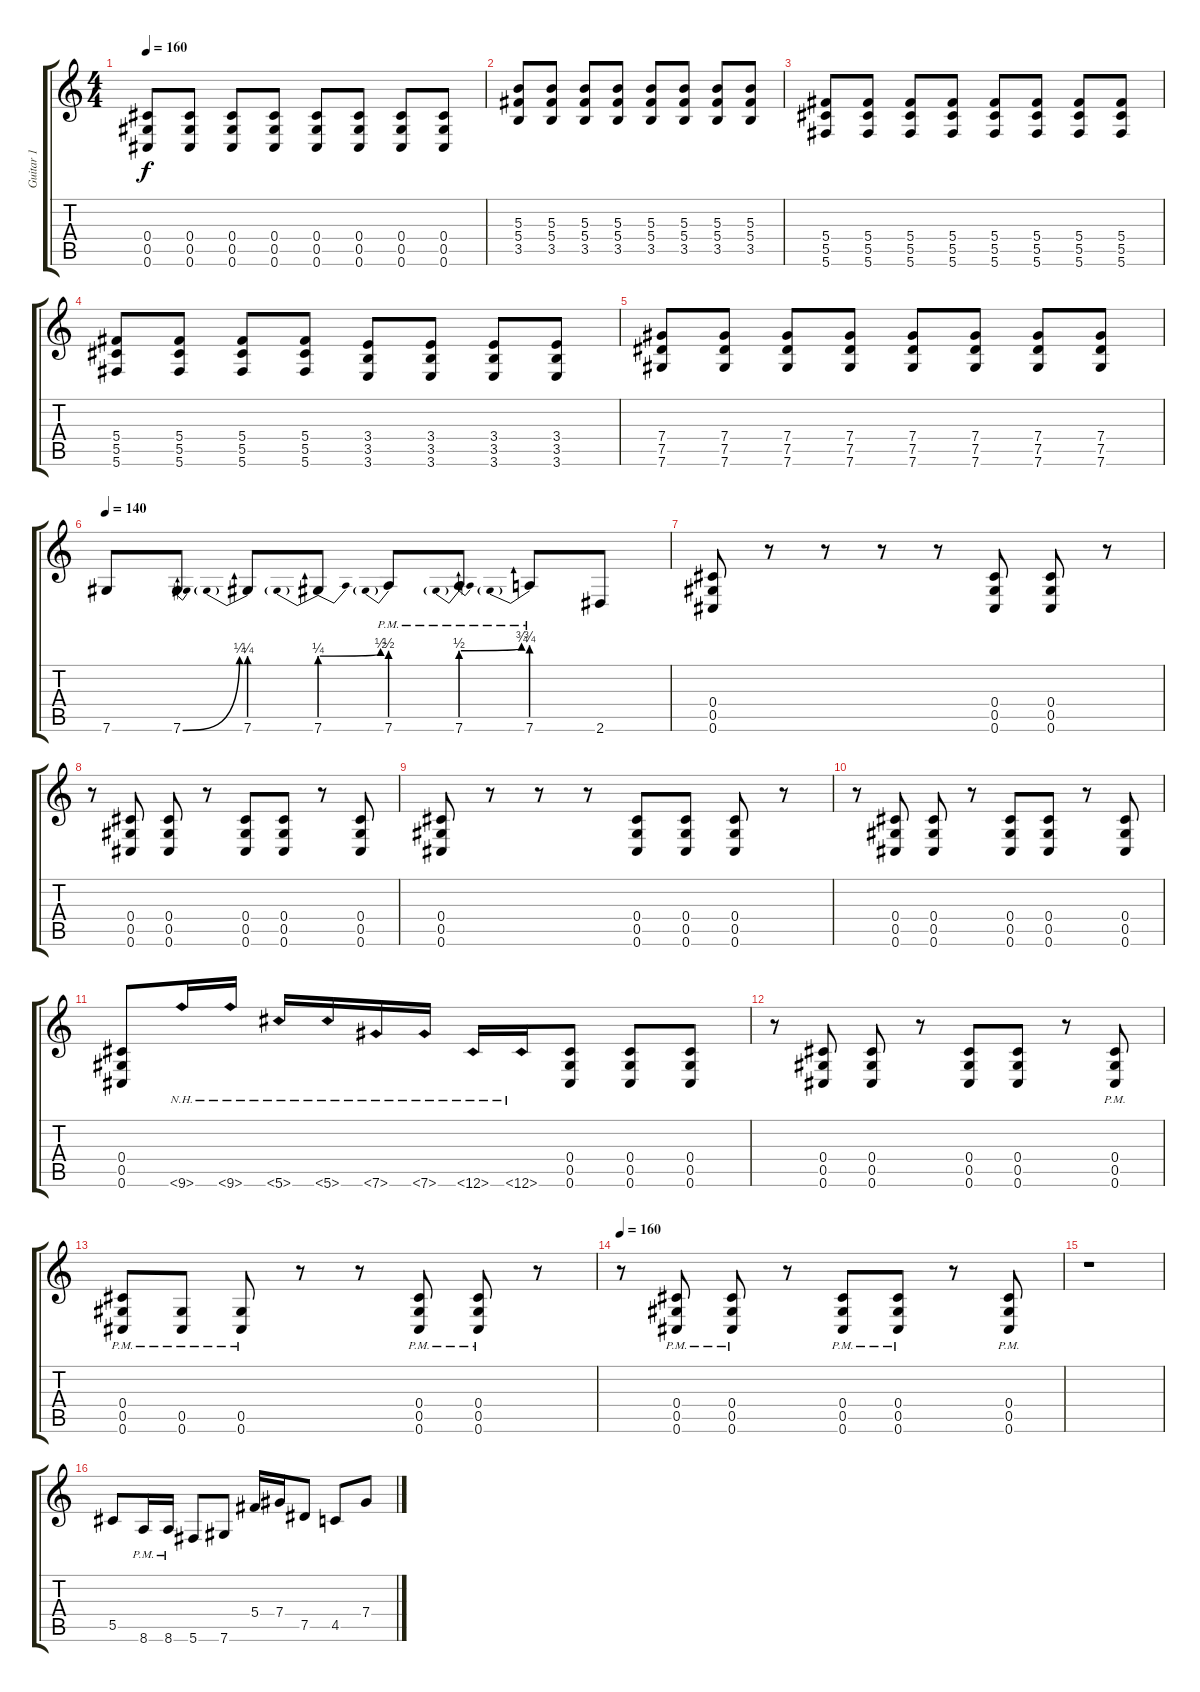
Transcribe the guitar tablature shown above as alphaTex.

\track ("Guitar 1" "Guitar 1") {instrument distortionguitar}
\staff {score tabs}
\tuning (Eb4 Bb3 Gb3 Db3 Ab2 Db2) {hide}
\ts (4 4)
\tempo 160
\clef g2
\ks c
(0.4 0.5 0.6).8{dy f} (0.4 0.5 0.6).8 (0.4 0.5 0.6).8 (0.4 0.5 0.6).8 (0.4 0.5 0.6).8 (0.4 0.5 0.6).8 (0.4 0.5 0.6).8 (0.4 0.5 0.6).8 |
(5.3 5.4 3.5).8 (5.3 5.4 3.5).8 (5.3 5.4 3.5).8 (5.3 5.4 3.5).8 (5.3 5.4 3.5).8 (5.3 5.4 3.5).8 (5.3 5.4 3.5).8 (5.3 5.4 3.5).8 |
(5.4 5.5 5.6).8 (5.4 5.5 5.6).8 (5.4 5.5 5.6).8 (5.4 5.5 5.6).8 (5.4 5.5 5.6).8 (5.4 5.5 5.6).8 (5.4 5.5 5.6).8 (5.4 5.5 5.6).8 |
(5.4 5.5 5.6).8 (5.4 5.5 5.6).8 (5.4 5.5 5.6).8 (5.4 5.5 5.6).8 (3.4 3.5 3.6).8 (3.4 3.5 3.6).8 (3.4 3.5 3.6).8 (3.4 3.5 3.6).8 |
(7.4 7.5 7.6).8 (7.4 7.5 7.6).8 (7.4 7.5 7.6).8 (7.4 7.5 7.6).8 (7.4 7.5 7.6).8 (7.4 7.5 7.6).8 (7.4 7.5 7.6).8 (7.4 7.5 7.6).8 |
\tempo 140
7.6.8 7.6{be (bend 0 0 60 1)}.8 7.6{be (prebend 0 1 60 1)}.8 7.6{be (prebendbend 0 1 60 2)}.8 7.6{be (prebend 0 2 60 2) pm}.8 7.6{be (prebendbend 0 2 60 3) pm}.8 7.6{be (prebend 0 3 60 3) pm}.8 2.6.8 |
(0.4 0.5 0.6).8 r.8 r.8 r.8 r.8 (0.4 0.5 0.6).8 (0.4 0.5 0.6).8 r.8 |
r.8 (0.4 0.5 0.6).8 (0.4 0.5 0.6).8 r.8 (0.4 0.5 0.6).8 (0.4 0.5 0.6).8 r.8 (0.4 0.5 0.6).8 |
(0.4 0.5 0.6).8 r.8 r.8 r.8 (0.4 0.5 0.6).8 (0.4 0.5 0.6).8 (0.4 0.5 0.6).8 r.8 |
r.8 (0.4 0.5 0.6).8 (0.4 0.5 0.6).8 r.8 (0.4 0.5 0.6).8 (0.4 0.5 0.6).8 r.8 (0.4 0.5 0.6).8 |
(0.4 0.5 0.6).8 9.6{nh}.16 9.6{nh}.16 5.6{nh}.16 5.6{nh}.16 7.6{nh}.16 7.6{nh}.16 12.6{nh}.16 12.6{nh}.16 (0.4 0.5 0.6).8 (0.4 0.5 0.6).8 (0.4 0.5 0.6).8 |
r.8 (0.4 0.5 0.6).8 (0.4 0.5 0.6).8 r.8 (0.4 0.5 0.6).8 (0.4 0.5 0.6).8 r.8 (0.4{pm} 0.5{pm} 0.6{pm}).8 |
(0.4{pm} 0.5{pm} 0.6{pm}).8 (0.5{pm} 0.6{pm}).8 (0.5{pm} 0.6{pm}).8 r.8 r.8 (0.4{pm} 0.5{pm} 0.6{pm}).8 (0.4{pm} 0.5{pm} 0.6{pm}).8 r.8 |
\tempo 160
r.8 (0.4{pm} 0.5{pm} 0.6{pm}).8 (0.4{pm} 0.5{pm} 0.6{pm}).8 r.8 (0.4{pm} 0.5{pm} 0.6{pm}).8 (0.4{pm} 0.5{pm} 0.6{pm}).8 r.8 (0.4{pm} 0.5{pm} 0.6{pm}).8 |
r.1 |
5.5.8 8.6{pm}.16 8.6{pm}.16 5.6.8 7.6.8 5.4.16 7.4.16 7.5.8 4.5.8 7.4.8
